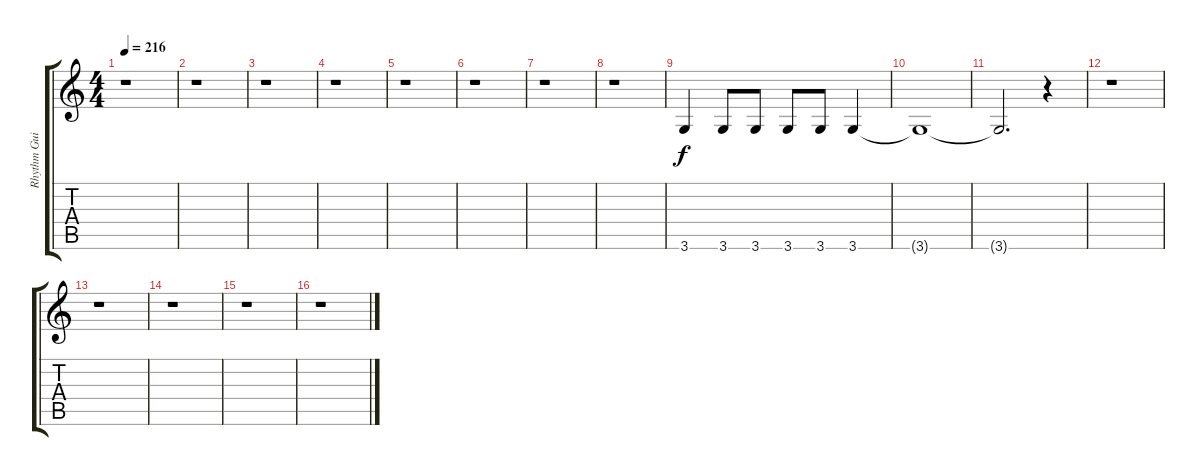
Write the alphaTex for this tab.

\track ("Rhythm Guitar" "Rhythm Gui") {instrument distortionguitar}
\staff {score tabs}
\tuning (E4 B3 G3 D3 A2 E2) {hide}
\ts (4 4)
\tempo 216
\clef g2
\ks c
r.1{dy f} |
r.1 |
r.1 |
r.1 |
r.1 |
r.1 |
r.1 |
r.1 |
3.6.4 3.6.8 3.6.8 3.6.8 3.6.8 3.6.4 |
3.6{t}.1 |
3.6{t}.2{d} r.4 |
r.1 |
r.1 |
r.1 |
r.1 |
r.1
